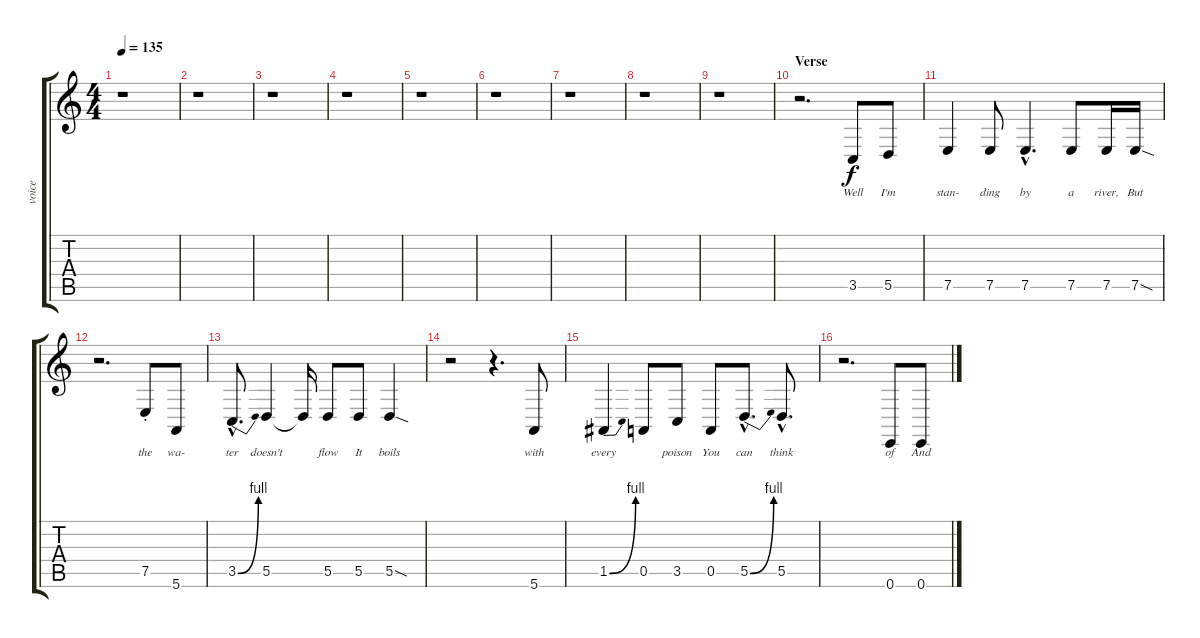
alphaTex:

\track ("voice" "voice") {instrument lead2sawtooth}
\staff {score tabs}
\tuning (E4 B3 G3 D3 A2 E2) {hide}
\ts (4 4)
\tempo 135
\clef g2
\ks c
r.1{dy f} |
r.1 |
r.1 |
r.1 |
r.1 |
r.1 |
r.1 |
r.1 |
r.1 |
\section ("" "Verse")
r.2{d} 3.5.8{lyrics (0 "Well") lyrics (1 "") lyrics (2 "") lyrics (3 "") lyrics (4 "")} 5.5.8{lyrics (0 "I'm") lyrics (1 "") lyrics (2 "") lyrics (3 "") lyrics (4 "")} |
7.5.4{lyrics (0 "stan-") lyrics (1 "") lyrics (2 "") lyrics (3 "") lyrics (4 "")} 7.5.8{lyrics (0 "ding") lyrics (1 "") lyrics (2 "") lyrics (3 "") lyrics (4 "")} 7.5{hac}.4{d lyrics (0 "by") lyrics (1 "") lyrics (2 "") lyrics (3 "") lyrics (4 "")} 7.5.8{lyrics (0 "a") lyrics (1 "") lyrics (2 "") lyrics (3 "") lyrics (4 "")} 7.5.16{lyrics (0 "river,") lyrics (1 "") lyrics (2 "") lyrics (3 "") lyrics (4 "")} 7.5{sod}.16{lyrics (0 "But") lyrics (1 "") lyrics (2 "") lyrics (3 "") lyrics (4 "")} |
r.2{d} 7.5{st}.8{lyrics (0 "the") lyrics (1 "") lyrics (2 "") lyrics (3 "") lyrics (4 "")} 5.6.8{lyrics (0 "wa-") lyrics (1 "") lyrics (2 "") lyrics (3 "") lyrics (4 "")} |
3.5{be (bend 0 0 60 4) hac}.8{d lyrics (0 "ter") lyrics (1 "") lyrics (2 "") lyrics (3 "") lyrics (4 "")} 5.5.4{lyrics (0 "doesn't") lyrics (1 "") lyrics (2 "") lyrics (3 "") lyrics (4 "")} 5.5{t}.16{lyrics (0 "") lyrics (1 "") lyrics (2 "") lyrics (3 "") lyrics (4 "")} 5.5.8{lyrics (0 "flow") lyrics (1 "") lyrics (2 "") lyrics (3 "") lyrics (4 "")} 5.5.8{lyrics (0 "It") lyrics (1 "") lyrics (2 "") lyrics (3 "") lyrics (4 "")} 5.5{sod}.4{lyrics (0 "boils") lyrics (1 "") lyrics (2 "") lyrics (3 "") lyrics (4 "")} |
r.2 r.4{d} 5.6.8{lyrics (0 "with") lyrics (1 "") lyrics (2 "") lyrics (3 "") lyrics (4 "")} |
1.5{be (bend 0 0 60 4)}.4{lyrics (0 "every") lyrics (1 "") lyrics (2 "") lyrics (3 "") lyrics (4 "")} 0.5.8{lyrics (0 "") lyrics (1 "") lyrics (2 "") lyrics (3 "") lyrics (4 "")} 3.5.8{lyrics (0 "poison") lyrics (1 "") lyrics (2 "") lyrics (3 "") lyrics (4 "")} 0.5.8{lyrics (0 "You") lyrics (1 "") lyrics (2 "") lyrics (3 "") lyrics (4 "")} 5.5{be (bend 0 0 60 4) hac}.8{d lyrics (0 "can") lyrics (1 "") lyrics (2 "") lyrics (3 "") lyrics (4 "")} 5.5{hac}.8{d lyrics (0 "think") lyrics (1 "") lyrics (2 "") lyrics (3 "") lyrics (4 "")} |
r.2{d} 0.6.8{lyrics (0 "of") lyrics (1 "") lyrics (2 "") lyrics (3 "") lyrics (4 "")} 0.6.8{lyrics (0 "And") lyrics (1 "") lyrics (2 "") lyrics (3 "") lyrics (4 "")}
